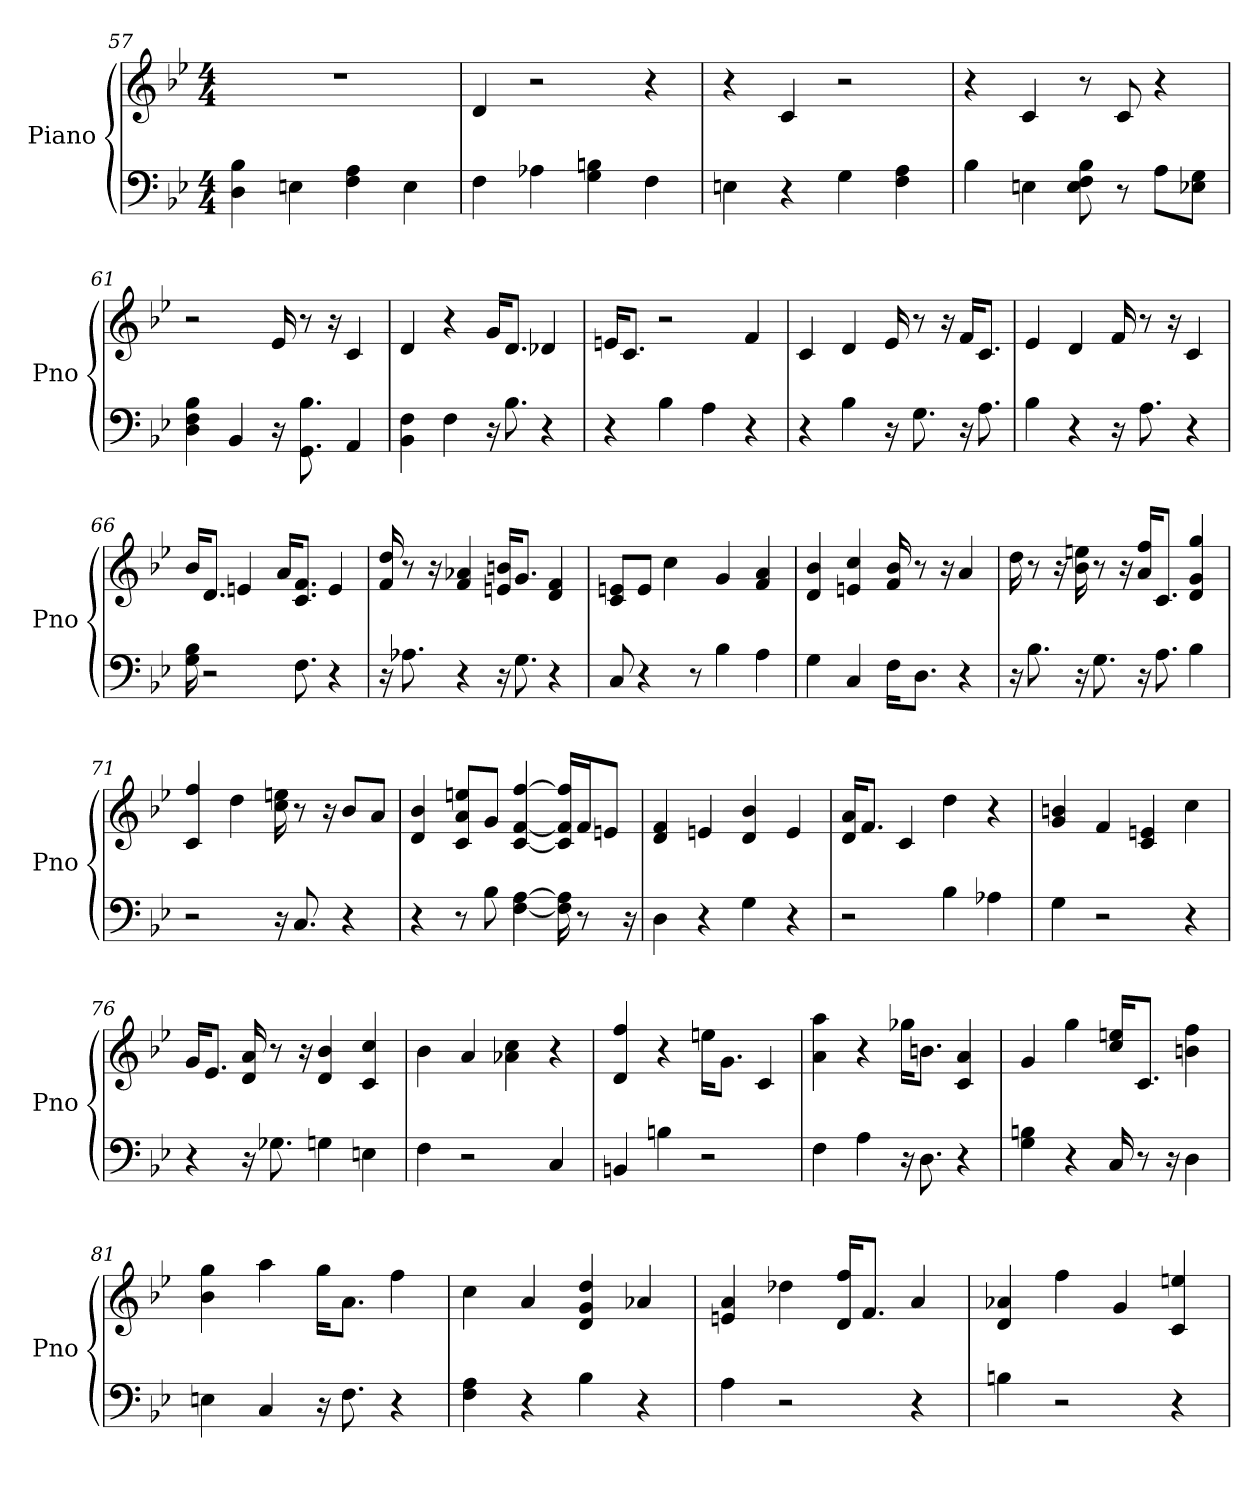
**kern	**kern
*part1	*part1
*staff2	*staff1
*I"Piano	*
*I'Pno	*
*clefF4	*clefG2
*k[b-e-]	*k[b-e-]
*B-:	*B-:
*M4/4	*M4/4
=57	=57
4D 4B-	1r
4E	.
4A 4F	.
4E	.
=58	=58
4F	4d
4A-	2r
4G 4B	.
4F	4r
=59	=59
4E	4r
4r	4c
4G	2r
4A 4F	.
=60	=60
4B-	4r
4E	4c
8B- 8E 8F	8r
8r	8c
8A\L	4r
8G\ 8E-\J	.
=61	=61
4B- 4F 4D	2r
4BB-	.
16r	16e-
8.B- 8.GG	8r
.	16r
4AA	4c
=62	=62
4BB- 4F	4d
4F	4r
16r	16g/KL
8.B-	8.d/J
4r	4d-
=63	=63
4r	16e/KL
.	8.c/J
4B-	2r
4A	.
4r	4f
=64	=64
4r	4c
4B-	4d
16r	16e-
8.G	8r
.	16r
16r	16f/KL
8.A	8.c/J
=65	=65
4B-	4e-
4r	4d
16r	16f
8.A	8r
.	16r
4r	4c
=66	=66
16G 16B-	16b-/KL
2r	8.d/J
.	4e
.	16a/KL
8.F	8.f/ 8.c/J
4r	4e
=67	=67
16r	16dd 16f
8.A-	8r
.	16r
4r	4a- 4f
16r	16e/ 16b/KL
8.G	8.g/J
4r	4d 4f
=68	=68
8C	8e/ 8c/L
4r	8e/J
.	4cc
8r	.
4B-	4g
4A	4f 4a
=69	=69
4G	4b- 4d
4C	4cc 4e
16F\KL	16b- 16f
8.D\J	8r
.	16r
4r	4a
=70	=70
16r	16dd
8.B-	8r
.	16r
16r	16ee 16b-
8.G	8r
.	16r
16r	16ff/ 16a/KL
8.A	8.c/J
4B-	4gg 4g 4d
=71	=71
2r	4ff 4c
.	4dd
16r	16cc 16ee
8.C	8r
.	16r
4r	8b-/L
.	8a/J
=72	=72
4r	4b- 4d
8r	8c/ 8a/ 8ee/L
8B-	8g/J
[4A [4F	[4c [4f [4ff
16A] 16F]	16c]/ 16f]/ 16ff]/LL
8r	16f/J
.	8e/J
16r	.
=73	=73
4D	4f 4d
4r	4e
4G	4b- 4d
4r	4e
=74	=74
2r	16d/ 16a/KL
.	8.f/J
.	4c
4B-	4dd
4A-	4r
=75	=75
4G	4b 4g
2r	4f
.	4e 4c
4r	4cc
=76	=76
4r	16g/KL
.	8.e-/J
16r	16a 16d
8.G-	8r
.	16r
4G	4b- 4d
4E	4cc 4c
=77	=77
4F	4b-
2r	4a
.	4cc 4a-
4C	4r
=78	=78
4BB	4ff 4d
4B	4r
2r	16ee\KL
.	8.g\J
.	4c
=79	=79
4F	4a 4aa
4A	4r
16r	16gg-\KL
8.D	8.b\J
4r	4a 4c
=80	=80
4G 4B	4g
4r	4gg
16C	16cc/ 16ee/KL
8r	8.c/J
16r	.
4D	4b 4ff
=81	=81
4E	4b- 4gg
4C	4aa
16r	16gg\KL
8.F	8.a\J
4r	4ff
=82	=82
4A 4F	4cc
4r	4a
4B-	4dd 4d 4g
4r	4a-
=83	=83
4A	4e 4a
2r	4dd-
.	16d/ 16ff/KL
.	8.f/J
4r	4a
=84	=84
4B	4a- 4d
2r	4ff
.	4g
4r	4ee 4c
=	=
*-	*-
